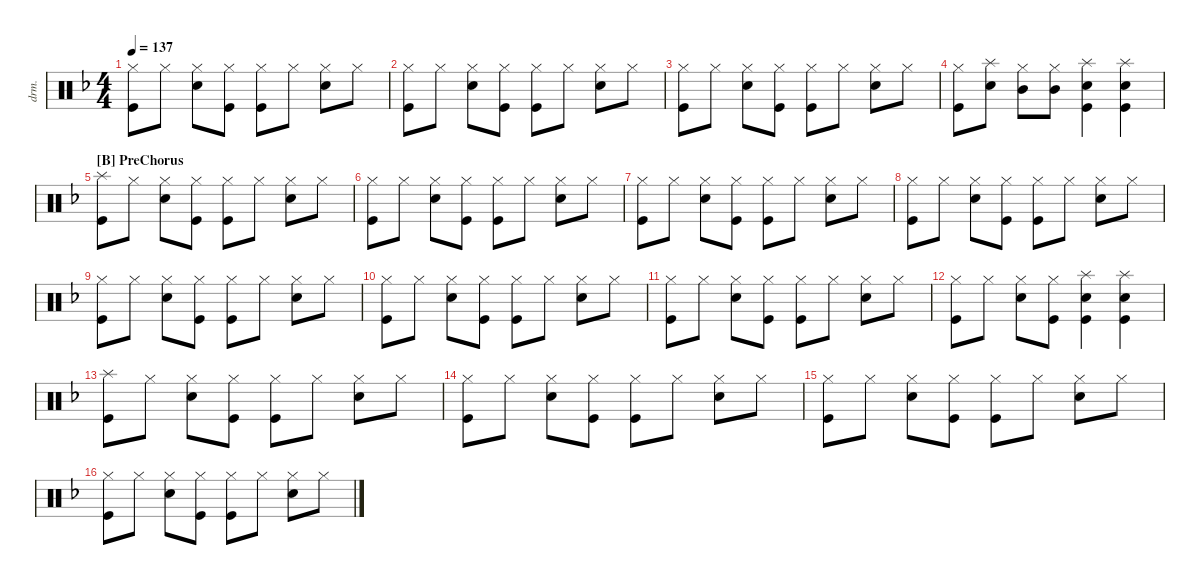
\defaultSystemsLayout 4
\hideDynamics
\bracketExtendMode nobrackets
\otherSystemsTrackNameOrientation horizontal
\track ("Drumkit" "drm.") {defaultSystemsLayout 4 instrument percussion}
\staff {score}
\articulation defaults
\ts (4 4)
\tempo 137
\clef neutral
\ks f
("Kick (hit)" "Hi-Hat (closed)").8{dy mf} "Hi-Hat (closed)".8 ("Hi-Hat (closed)" "Snare (hit) 2").8 ("Hi-Hat (closed)" "Kick (hit)").8 ("Hi-Hat (closed)" "Kick (hit)").8 "Hi-Hat (closed)".8 ("Hi-Hat (closed)" "Snare (hit) 2").8 "Hi-Hat (closed)".8 |
("Kick (hit)" "Hi-Hat (closed)").8 "Hi-Hat (closed)".8 ("Hi-Hat (closed)" "Snare (hit) 2").8 ("Hi-Hat (closed)" "Kick (hit)").8 ("Hi-Hat (closed)" "Kick (hit)").8 "Hi-Hat (closed)".8 ("Hi-Hat (closed)" "Snare (hit) 2").8 "Hi-Hat (closed)".8 |
("Kick (hit)" "Hi-Hat (closed)").8 "Hi-Hat (closed)".8 ("Hi-Hat (closed)" "Snare (hit) 2").8 ("Hi-Hat (closed)" "Kick (hit)").8 ("Hi-Hat (closed)" "Kick (hit)").8 "Hi-Hat (closed)".8 ("Hi-Hat (closed)" "Snare (hit) 2").8 "Hi-Hat (closed)".8 |
("Kick (hit)" "Hi-Hat (closed)").8 ("Splash (hit)" "Snare (hit) 2").8 ("Hi-Hat (closed)" "Mid Tom (hit)").8 ("Hi-Hat (closed)" "Mid Tom (hit)").8 ("Kick (hit)" "Snare (hit) 2" "Splash (hit)").4 ("Snare (hit) 2" "Kick (hit)" "Splash (hit)").4 |
\section ("B" "PreChorus")
("Kick (hit)" "Splash (hit)").8 "Hi-Hat (closed)".8 ("Hi-Hat (closed)" "Snare (hit) 2").8 ("Hi-Hat (closed)" "Kick (hit)").8 ("Hi-Hat (closed)" "Kick (hit)").8 "Hi-Hat (closed)".8 ("Hi-Hat (closed)" "Snare (hit) 2").8 "Hi-Hat (closed)".8 |
("Kick (hit)" "Hi-Hat (closed)").8 "Hi-Hat (closed)".8 ("Hi-Hat (closed)" "Snare (hit) 2").8 ("Hi-Hat (closed)" "Kick (hit)").8 ("Hi-Hat (closed)" "Kick (hit)").8 "Hi-Hat (closed)".8 ("Hi-Hat (closed)" "Snare (hit) 2").8 "Hi-Hat (closed)".8 |
("Kick (hit)" "Hi-Hat (closed)").8 "Hi-Hat (closed)".8 ("Hi-Hat (closed)" "Snare (hit) 2").8 ("Hi-Hat (closed)" "Kick (hit)").8 ("Hi-Hat (closed)" "Kick (hit)").8 "Hi-Hat (closed)".8 ("Hi-Hat (closed)" "Snare (hit) 2").8 "Hi-Hat (closed)".8 |
("Kick (hit)" "Hi-Hat (closed)").8 "Hi-Hat (closed)".8 ("Hi-Hat (closed)" "Snare (hit) 2").8 ("Hi-Hat (closed)" "Kick (hit)").8 ("Hi-Hat (closed)" "Kick (hit)").8 "Hi-Hat (closed)".8 ("Hi-Hat (closed)" "Snare (hit) 2").8 "Hi-Hat (closed)".8 |
("Kick (hit)" "Hi-Hat (closed)").8 "Hi-Hat (closed)".8 ("Hi-Hat (closed)" "Snare (hit) 2").8 ("Hi-Hat (closed)" "Kick (hit)").8 ("Hi-Hat (closed)" "Kick (hit)").8 "Hi-Hat (closed)".8 ("Hi-Hat (closed)" "Snare (hit) 2").8 "Hi-Hat (closed)".8 |
("Kick (hit)" "Hi-Hat (closed)").8 "Hi-Hat (closed)".8 ("Hi-Hat (closed)" "Snare (hit) 2").8 ("Hi-Hat (closed)" "Kick (hit)").8 ("Hi-Hat (closed)" "Kick (hit)").8 "Hi-Hat (closed)".8 ("Hi-Hat (closed)" "Snare (hit) 2").8 "Hi-Hat (closed)".8 |
("Kick (hit)" "Hi-Hat (closed)").8 "Hi-Hat (closed)".8 ("Hi-Hat (closed)" "Snare (hit) 2").8 ("Hi-Hat (closed)" "Kick (hit)").8 ("Hi-Hat (closed)" "Kick (hit)").8 "Hi-Hat (closed)".8 ("Hi-Hat (closed)" "Snare (hit) 2").8 "Hi-Hat (closed)".8 |
("Kick (hit)" "Hi-Hat (closed)").8 "Hi-Hat (closed)".8 ("Hi-Hat (closed)" "Snare (hit) 2").8 ("Hi-Hat (closed)" "Kick (hit)").8 ("Kick (hit)" "Snare (hit) 2" "Splash (hit)").4 ("Snare (hit) 2" "Kick (hit)" "Splash (hit)").4 |
("Kick (hit)" "Splash (hit)").8 "Hi-Hat (closed)".8 ("Hi-Hat (closed)" "Snare (hit) 2").8 ("Hi-Hat (closed)" "Kick (hit)").8 ("Hi-Hat (closed)" "Kick (hit)").8 "Hi-Hat (closed)".8 ("Hi-Hat (closed)" "Snare (hit) 2").8 "Hi-Hat (closed)".8 |
("Kick (hit)" "Hi-Hat (closed)").8 "Hi-Hat (closed)".8 ("Hi-Hat (closed)" "Snare (hit) 2").8 ("Hi-Hat (closed)" "Kick (hit)").8 ("Hi-Hat (closed)" "Kick (hit)").8 "Hi-Hat (closed)".8 ("Hi-Hat (closed)" "Snare (hit) 2").8 "Hi-Hat (closed)".8 |
("Kick (hit)" "Hi-Hat (closed)").8 "Hi-Hat (closed)".8 ("Hi-Hat (closed)" "Snare (hit) 2").8 ("Hi-Hat (closed)" "Kick (hit)").8 ("Hi-Hat (closed)" "Kick (hit)").8 "Hi-Hat (closed)".8 ("Hi-Hat (closed)" "Snare (hit) 2").8 "Hi-Hat (closed)".8 |
("Kick (hit)" "Hi-Hat (closed)").8 "Hi-Hat (closed)".8 ("Hi-Hat (closed)" "Snare (hit) 2").8 ("Hi-Hat (closed)" "Kick (hit)").8 ("Hi-Hat (closed)" "Kick (hit)").8 "Hi-Hat (closed)".8 ("Hi-Hat (closed)" "Snare (hit) 2").8 "Hi-Hat (closed)".8
